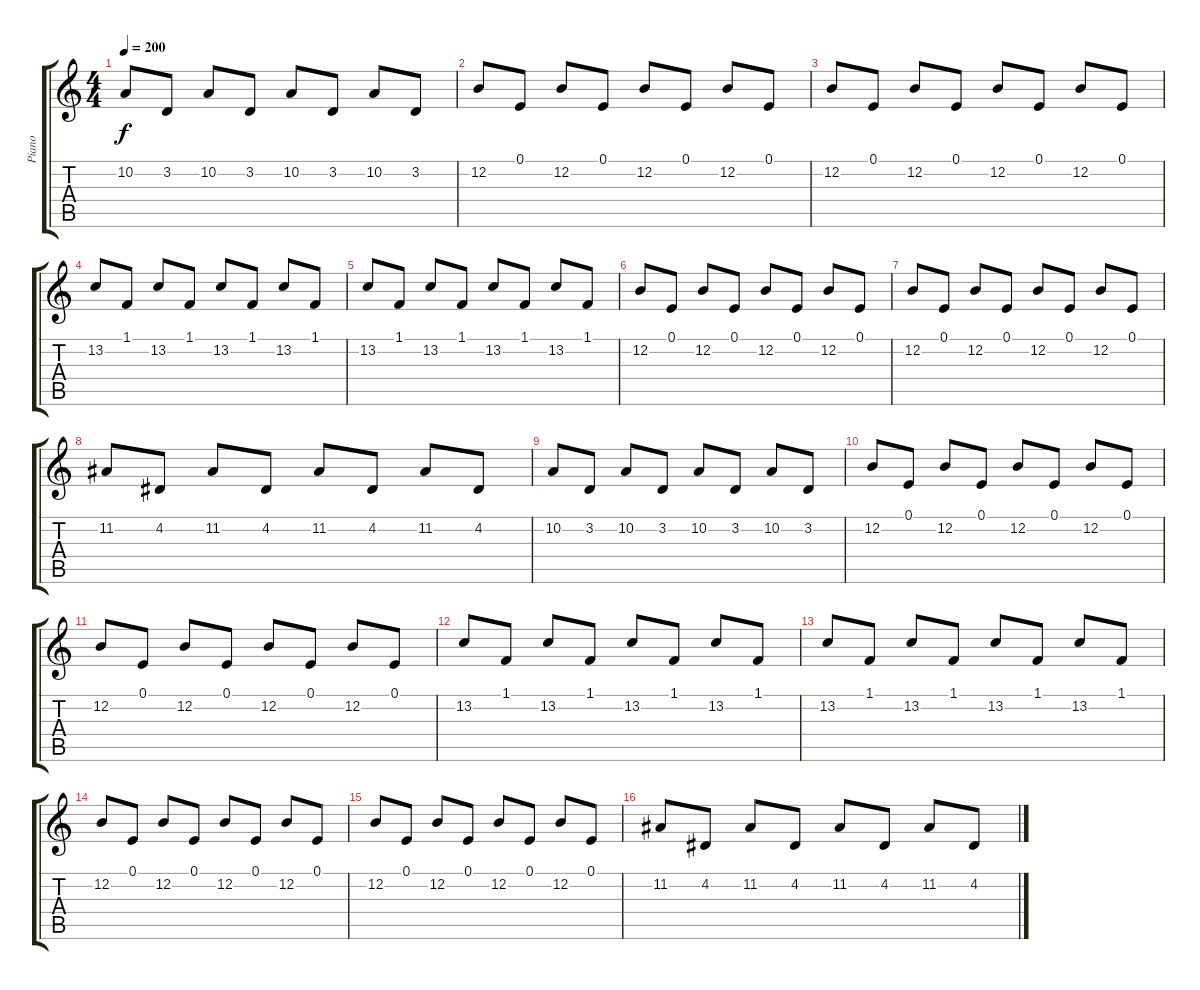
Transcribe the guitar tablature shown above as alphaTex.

\track ("Piano" "Piano") {instrument electricgrandpiano}
\staff {score tabs}
\tuning (E4 B3 G3 D3 A2 E2) {hide}
\ts (4 4)
\tempo 200
\clef g2
\ks c
10.2.8{dy f} 3.2.8 10.2.8 3.2.8 10.2.8 3.2.8 10.2.8 3.2.8 |
12.2.8 0.1.8 12.2.8 0.1.8 12.2.8 0.1.8 12.2.8 0.1.8 |
12.2.8 0.1.8 12.2.8 0.1.8 12.2.8 0.1.8 12.2.8 0.1.8 |
13.2.8 1.1.8 13.2.8 1.1.8 13.2.8 1.1.8 13.2.8 1.1.8 |
13.2.8 1.1.8 13.2.8 1.1.8 13.2.8 1.1.8 13.2.8 1.1.8 |
12.2.8 0.1.8 12.2.8 0.1.8 12.2.8 0.1.8 12.2.8 0.1.8 |
12.2.8 0.1.8 12.2.8 0.1.8 12.2.8 0.1.8 12.2.8 0.1.8 |
11.2.8 4.2.8 11.2.8 4.2.8 11.2.8 4.2.8 11.2.8 4.2.8 |
10.2.8 3.2.8 10.2.8 3.2.8 10.2.8 3.2.8 10.2.8 3.2.8 |
12.2.8 0.1.8 12.2.8 0.1.8 12.2.8 0.1.8 12.2.8 0.1.8 |
12.2.8 0.1.8 12.2.8 0.1.8 12.2.8 0.1.8 12.2.8 0.1.8 |
13.2.8 1.1.8 13.2.8 1.1.8 13.2.8 1.1.8 13.2.8 1.1.8 |
13.2.8 1.1.8 13.2.8 1.1.8 13.2.8 1.1.8 13.2.8 1.1.8 |
12.2.8 0.1.8 12.2.8 0.1.8 12.2.8 0.1.8 12.2.8 0.1.8 |
12.2.8 0.1.8 12.2.8 0.1.8 12.2.8 0.1.8 12.2.8 0.1.8 |
11.2.8 4.2.8 11.2.8 4.2.8 11.2.8 4.2.8 11.2.8 4.2.8
